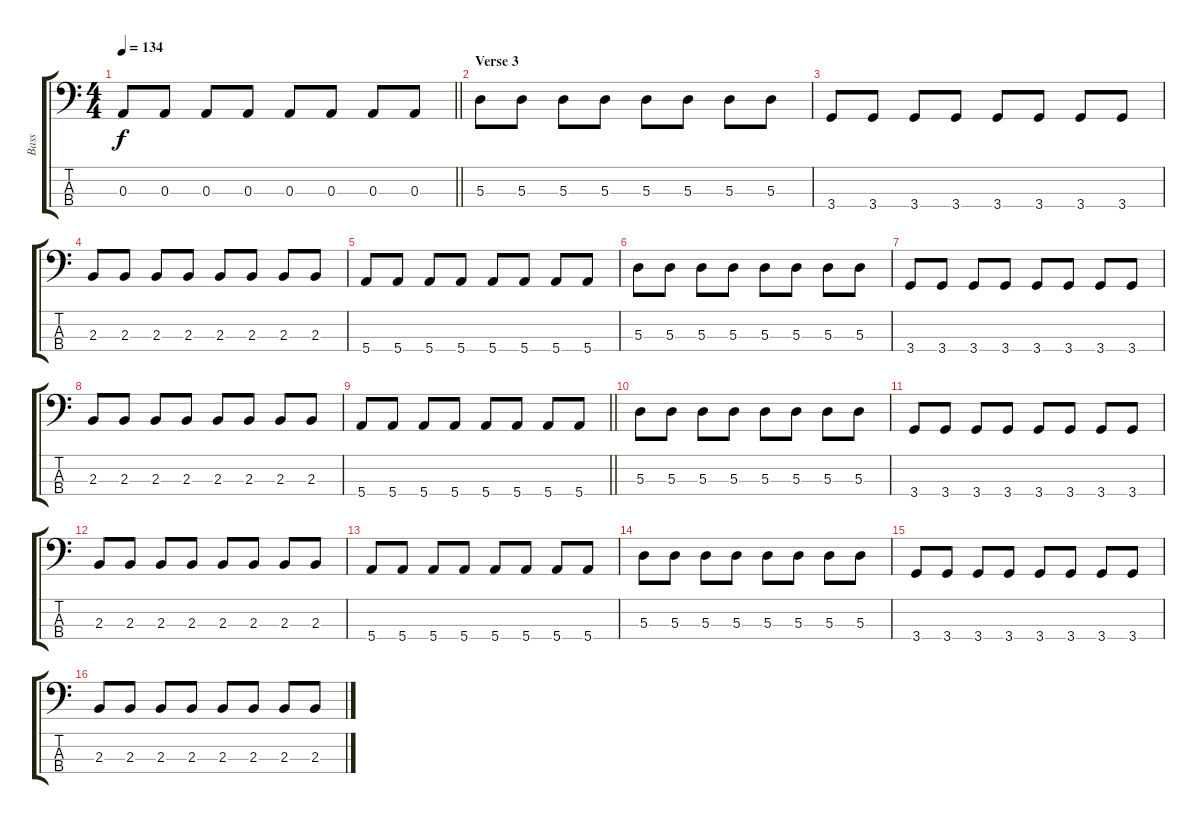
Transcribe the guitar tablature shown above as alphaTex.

\track ("Bass" "Bass") {instrument electricbassfinger}
\staff {score tabs}
\tuning (G2 D2 A1 E1) {hide}
\ts (4 4)
\tempo 134
\clef f4
\barLineRight lightlight
\ks c
0.3.8{dy f} 0.3.8 0.3.8 0.3.8 0.3.8 0.3.8 0.3.8 0.3.8 |
\section ("" "Verse 3")
5.3.8 5.3.8 5.3.8 5.3.8 5.3.8 5.3.8 5.3.8 5.3.8 |
3.4.8 3.4.8 3.4.8 3.4.8 3.4.8 3.4.8 3.4.8 3.4.8 |
2.3.8 2.3.8 2.3.8 2.3.8 2.3.8 2.3.8 2.3.8 2.3.8 |
5.4.8 5.4.8 5.4.8 5.4.8 5.4.8 5.4.8 5.4.8 5.4.8 |
5.3.8 5.3.8 5.3.8 5.3.8 5.3.8 5.3.8 5.3.8 5.3.8 |
3.4.8 3.4.8 3.4.8 3.4.8 3.4.8 3.4.8 3.4.8 3.4.8 |
2.3.8 2.3.8 2.3.8 2.3.8 2.3.8 2.3.8 2.3.8 2.3.8 |
\barLineRight lightlight
5.4.8 5.4.8 5.4.8 5.4.8 5.4.8 5.4.8 5.4.8 5.4.8 |
5.3.8 5.3.8 5.3.8 5.3.8 5.3.8 5.3.8 5.3.8 5.3.8 |
3.4.8 3.4.8 3.4.8 3.4.8 3.4.8 3.4.8 3.4.8 3.4.8 |
2.3.8 2.3.8 2.3.8 2.3.8 2.3.8 2.3.8 2.3.8 2.3.8 |
5.4.8 5.4.8 5.4.8 5.4.8 5.4.8 5.4.8 5.4.8 5.4.8 |
5.3.8 5.3.8 5.3.8 5.3.8 5.3.8 5.3.8 5.3.8 5.3.8 |
3.4.8 3.4.8 3.4.8 3.4.8 3.4.8 3.4.8 3.4.8 3.4.8 |
2.3.8 2.3.8 2.3.8 2.3.8 2.3.8 2.3.8 2.3.8 2.3.8
